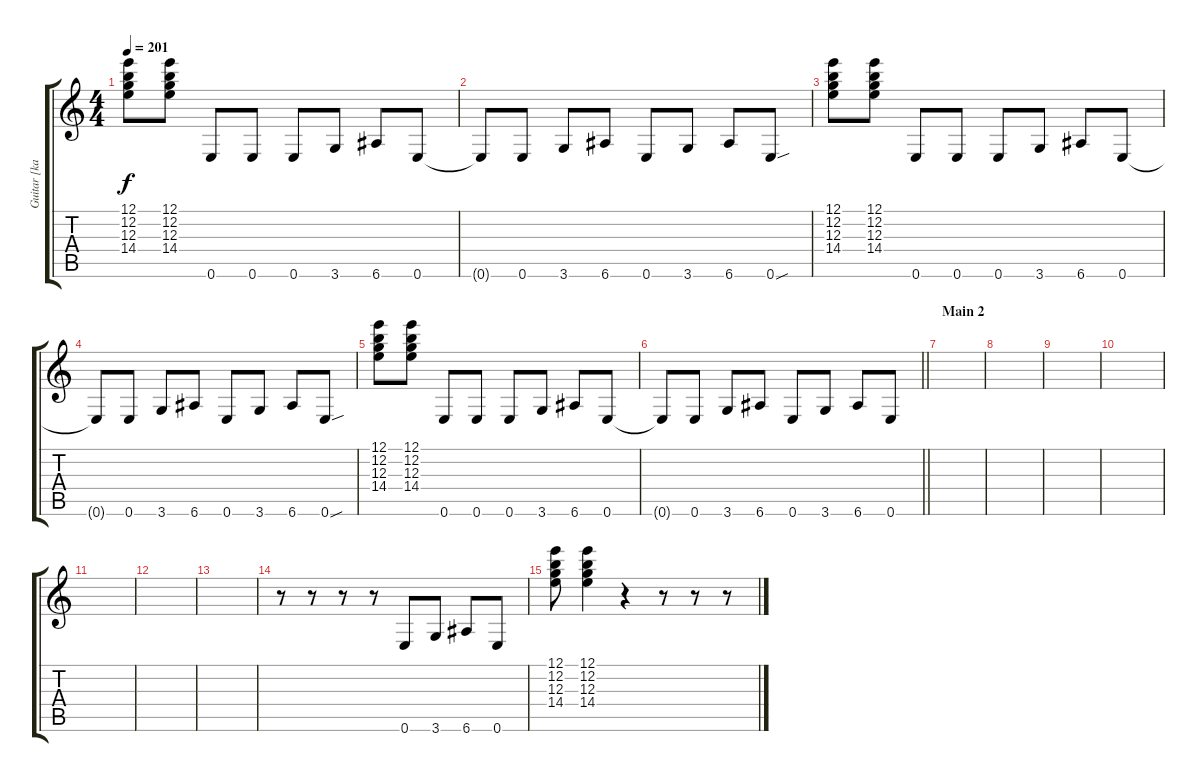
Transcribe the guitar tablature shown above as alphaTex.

\track ("Guitar [karukan]" "Guitar [ka") {instrument overdrivenguitar}
\staff {score tabs}
\tuning (E4 B3 G3 D3 A2 E2) {hide}
\ts (4 4)
\tempo 201
\clef g2
\ks c
(12.1 12.2 12.3 14.4).8{dy f} (12.1 12.2 12.3 14.4).8 0.6.8 0.6.8 0.6.8 3.6.8 6.6.8 0.6.8 |
0.6{t}.8 0.6.8 3.6.8 6.6.8 0.6.8 3.6.8 6.6.8 0.6{sou}.8 |
(12.1 12.2 12.3 14.4).8 (12.1 12.2 12.3 14.4).8 0.6.8 0.6.8 0.6.8 3.6.8 6.6.8 0.6.8 |
0.6{t}.8 0.6.8 3.6.8 6.6.8 0.6.8 3.6.8 6.6.8 0.6{sou}.8 |
(12.1 12.2 12.3 14.4).8 (12.1 12.2 12.3 14.4).8 0.6.8 0.6.8 0.6.8 3.6.8 6.6.8 0.6.8 |
\barLineRight lightlight
0.6{t}.8 0.6.8 3.6.8 6.6.8 0.6.8 3.6.8 6.6.8 0.6.8 |
\section ("" "Main 2")
|
|
|
|
|
|
|
r.8 r.8 r.8 r.8 0.6.8 3.6.8 6.6.8 0.6.8 |
(12.1 12.2 12.3 14.4).8 (12.1 12.2 12.3 14.4).4 r.4 r.8 r.8 r.8
